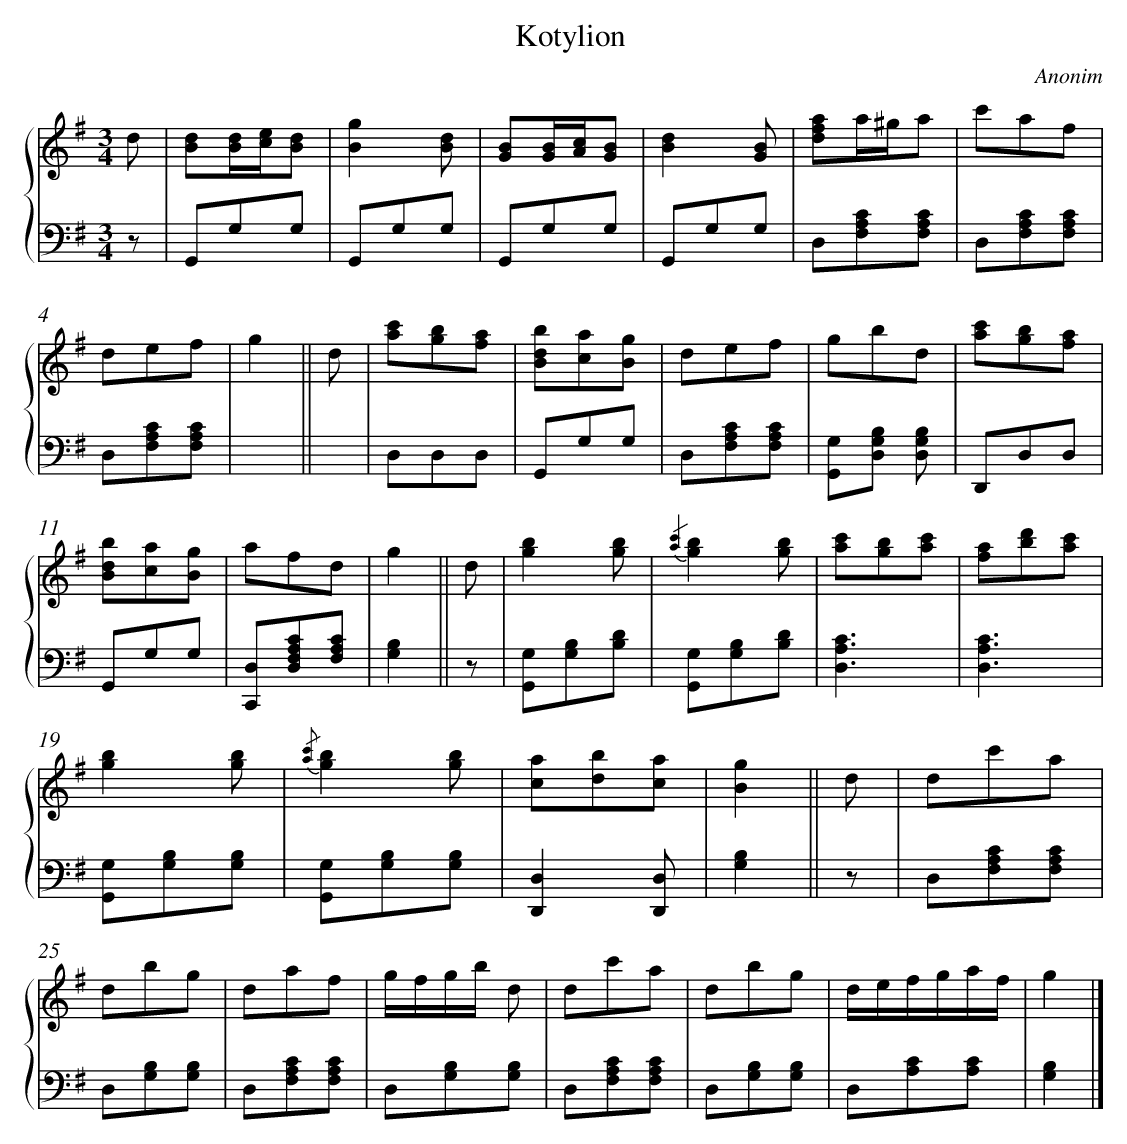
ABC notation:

X:1
T: Kotylion
C: Anonim
L: 1/8
M: 3/4
%%staves {1 2}
V: 1 clef=treble
V: 2 clef=bass
K: G
[V:1] d [I:setbarnb 1]|
[V:2] z |
[V:1] [dB][d/B/][e/c/][dB] |
[V:2] G,,G,G, |
[V:1] [g2B2][dB] |
[V:2] G,,G,G, |
[V:1] [BG][B/G/][c/A/][BG] |
[V:2] G,,G,G, |
[V:1] [d2B2][BG] |
[V:2] G,,G,G, |
[V:1] [afd]a/^g/a |
[V:2] D,[CA,F,][CA,F,] |
[V:1] c'af |
[V:2] D,[CA,F,][CA,F,] |
[V:1] def |
[V:2] D,[CA,F,][CA,F,] |
[V:1] g2 ||
[V:2] x2 ||
[V:1] d [I:setbarnb 9]|
[V:2] x |
[V:1] [c'a][bg][af] |
[V:2] D,D,D, |
[V:1] [bdB][ac][gB] |
[V:2] G,,G,G, |
[V:1] def |
[V:2] D,[CA,F,][CA,F,] |
[V:1] gbd |
[V:2] [G,G,,][B,G,D,] [B,G,D,] |
[V:1] [c'a][bg][af] |
[V:2] D,,D,D, |
[V:1] [bdB][ac][gB] |
[V:2] G,,G,G, |
[V:1] afd |
[V:2] [D,C,,][CA,F,D,][CA,F,] |
[V:1] g2 ||
[V:2] [B,2G,2] ||
[V:1] d [I:setbarnb 17]|
[V:2] z |
[V:1] [b2g2][bg] |
[V:2] [G,G,,][B,G,][DB,] |
[V:1] {/[c'2a2]}[b2g2][bg] |
[V:2] [G,G,,][B,G,][DB,] |
[V:1] [c'a][bg][c'a] |
[V:2] [C3A,3D,3] |
[V:1] [af][d'b][c'a] |
[V:2] [C3A,3D,3] |
[V:1] [b2g2][bg] |
[V:2] [G,G,,][B,G,][B,G,] |
[V:1] {/[c'a]}[b2g2][bg] |
[V:2] [G,G,,][B,G,][B,G,] |
[V:1] [ac][bd][ac] |
[V:2] [D,2D,,2][D,D,,] |
[V:1] [g2B2] ||
[V:2] [B,2G,2] ||
[V:1] d [I:setbarnb 25]|
[V:2] z |
[V:1] dc'a |
[V:2] D,[CA,F,][CA,F,] |
[V:1] dbg |
[V:2] D,[B,G,][B,G,] |
[V:1] daf |
[V:2] D,[CA,F,][CA,F,] |
[V:1] g/f/g/b/ d |
[V:2] D,[B,G,][B,G,] |
[V:1] dc'a |
[V:2] D,[CA,F,][CA,F,] |
[V:1] dbg |
[V:2] D,[B,G,][B,G,] |
[V:1] d/e/f/g/a/f/ |
[V:2] D,[CA,][CA,] |
[V:1] g2 |]
[V:2] [B,2G,2] |]
